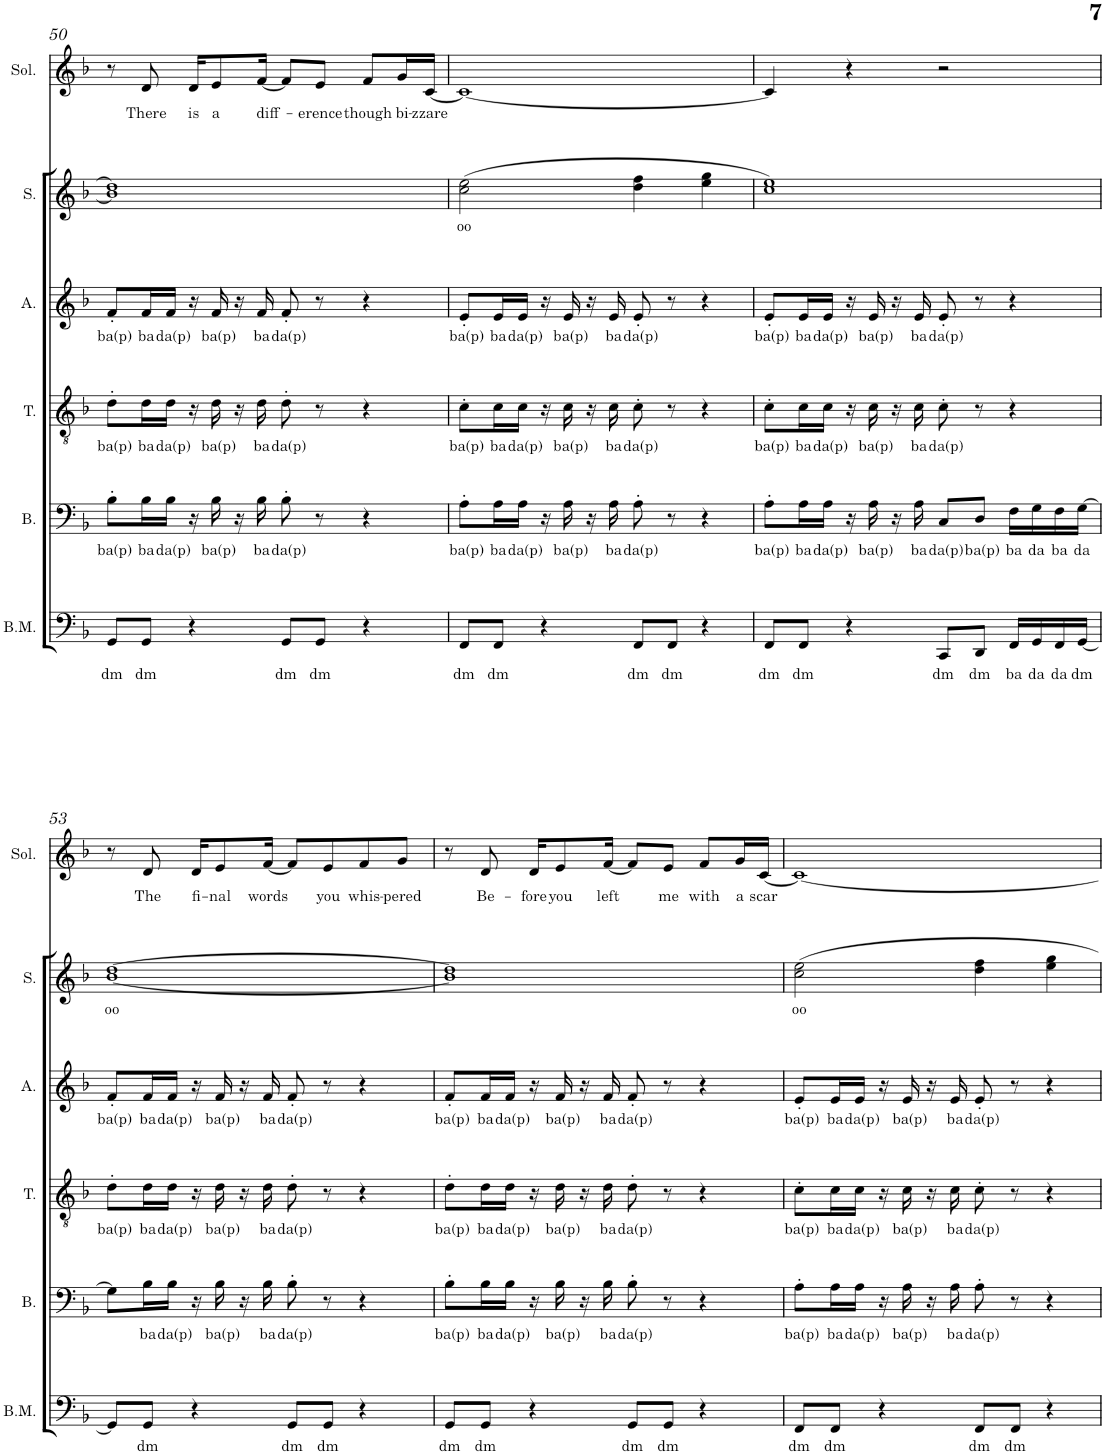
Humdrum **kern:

**kern	**text	**kern	**text	**kern	**text	**kern	**text	**kern	**text	**kern	**text
*part6	*part6	*part5	*part5	*part4	*part4	*part3	*part3	*part2	*part2	*part1	*part1
*staff6	*staff6	*staff5	*staff5	*staff4	*staff4	*staff3	*staff3	*staff2	*staff2	*staff1	*staff1
*I"Bass Mic	*	*I"Baritone/Bass	*	*I"Tenor	*	*I"Alto	*	*I"Soprano	*	*I"Solo	*
*I'B.M.	*	*I'B.	*	*I'T.	*	*I'A.	*	*I'S.	*	*I'Sol.	*
!!LO:PB:g=z
*clefF4	*	*clefF4	*	*clefGv2	*	*clefG2	*	*clefG2	*	*clefG2	*
*k[b-]	*	*k[b-]	*	*k[b-]	*	*k[b-]	*	*k[b-]	*	*k[b-]	*
*M4/4	*	*M4/4	*	*M4/4	*	*M4/4	*	*M4/4	*	*M4/4	*
=50	=50	=50	=50	=50	=50	=50	=50	=50	=50	=50	=50
!	!LO:LY:b	!	!LO:LY:b	!	!LO:LY:b	!	!LO:LY:b	!	!	!	!
8GG/L	dm	8B-'\L	ba(p)	8d'\L	ba(p)	8f'/L	ba(p)	1b-] 1dd]	.	8r	.
!	!LO:LY:b	!	!LO:LY:b	!	!LO:LY:b	!	!LO:LY:b	!	!	!	!LO:LY:b
8GG/J	dm	16B-\L	ba	16d\L	ba	16f/L	ba	.	.	8d/	There
!	!	!	!LO:LY:b	!	!LO:LY:b	!	!LO:LY:b	!	!	!	!
.	.	16B-\JJ	da(p)	16d\JJ	da(p)	16f/JJ	da(p)	.	.	.	.
!	!	!	!	!	!	!	!	!	!	!	!LO:LY:b
4r	.	16r	.	16r	.	16r	.	.	.	16d/KL	is
!	!	!	!LO:LY:b	!	!LO:LY:b	!	!LO:LY:b	!	!	!	!LO:LY:b
.	.	16B-\	ba(p)	16d\	ba(p)	16f/	ba(p)	.	.	8e/	a
.	.	16r	.	16r	.	16r	.	.	.	.	.
!	!	!	!LO:LY:b	!	!LO:LY:b	!	!LO:LY:b	!	!	!	!LO:LY:b
.	.	16B-\	ba	16d\	ba	16f/	ba	.	.	[16f/Jk	diff-
!	!LO:LY:b	!	!LO:LY:b	!	!LO:LY:b	!	!LO:LY:b	!	!	!	!
8GG/L	dm	8B-'\	da(p)	8d'\	da(p)	8f'/	da(p)	.	.	8f/L]	.
!	!LO:LY:b	!	!	!	!	!	!	!	!	!	!LO:LY:b
8GG/J	dm	8r	.	8r	.	8r	.	.	.	8e/J	-erence
!	!	!	!	!	!	!	!	!	!	!	!LO:LY:b
4r	.	4r	.	4r	.	4r	.	.	.	8f/L	though
!	!	!	!	!	!	!	!	!	!	!	!LO:LY:b
.	.	.	.	.	.	.	.	.	.	16g/L	bi-
!	!	!	!	!	!	!	!	!	!	!	!LO:LY:b
.	.	.	.	.	.	.	.	.	.	[16c/JJ	-zzare
=51	=51	=51	=51	=51	=51	=51	=51	=51	=51	=51	=51
!	!LO:LY:b	!	!LO:LY:b	!	!LO:LY:b	!	!LO:LY:b	!	!LO:LY:b	!	!
8FF/L	dm	8A'\L	ba(p)	8c'\L	ba(p)	8e'/L	ba(p)	(2cc\ 2ee\	oo	1c_	.
!	!LO:LY:b	!	!LO:LY:b	!	!LO:LY:b	!	!LO:LY:b	!	!	!	!
8FF/J	dm	16A\L	ba	16c\L	ba	16e/L	ba	.	.	.	.
!	!	!	!LO:LY:b	!	!LO:LY:b	!	!LO:LY:b	!	!	!	!
.	.	16A\JJ	da(p)	16c\JJ	da(p)	16e/JJ	da(p)	.	.	.	.
4r	.	16r	.	16r	.	16r	.	.	.	.	.
!	!	!	!LO:LY:b	!	!LO:LY:b	!	!LO:LY:b	!	!	!	!
.	.	16A\	ba(p)	16c\	ba(p)	16e/	ba(p)	.	.	.	.
.	.	16r	.	16r	.	16r	.	.	.	.	.
!	!	!	!LO:LY:b	!	!LO:LY:b	!	!LO:LY:b	!	!	!	!
.	.	16A\	ba	16c\	ba	16e/	ba	.	.	.	.
!	!LO:LY:b	!	!LO:LY:b	!	!LO:LY:b	!	!LO:LY:b	!	!	!	!
8FF/L	dm	8A'\	da(p)	8c'\	da(p)	8e'/	da(p)	4dd\ 4ff\	.	.	.
!	!LO:LY:b	!	!	!	!	!	!	!	!	!	!
8FF/J	dm	8r	.	8r	.	8r	.	.	.	.	.
4r	.	4r	.	4r	.	4r	.	4ee\ 4gg\	.	.	.
=52	=52	=52	=52	=52	=52	=52	=52	=52	=52	=52	=52
!	!LO:LY:b	!	!LO:LY:b	!	!LO:LY:b	!	!LO:LY:b	!	!	!	!
8FF/L	dm	8A'\L	ba(p)	8c'\L	ba(p)	8e'/L	ba(p)	1cc 1ee)	.	4c/]	.
!	!LO:LY:b	!	!LO:LY:b	!	!LO:LY:b	!	!LO:LY:b	!	!	!	!
8FF/J	dm	16A\L	ba	16c\L	ba	16e/L	ba	.	.	.	.
!	!	!	!LO:LY:b	!	!LO:LY:b	!	!LO:LY:b	!	!	!	!
.	.	16A\JJ	da(p)	16c\JJ	da(p)	16e/JJ	da(p)	.	.	.	.
4r	.	16r	.	16r	.	16r	.	.	.	4r	.
!	!	!	!LO:LY:b	!	!LO:LY:b	!	!LO:LY:b	!	!	!	!
.	.	16A\	ba(p)	16c\	ba(p)	16e/	ba(p)	.	.	.	.
.	.	16r	.	16r	.	16r	.	.	.	.	.
!	!	!	!LO:LY:b	!	!LO:LY:b	!	!LO:LY:b	!	!	!	!
.	.	16A\	ba	16c\	ba	16e/	ba	.	.	.	.
!	!LO:LY:b	!	!LO:LY:b	!	!LO:LY:b	!	!LO:LY:b	!	!	!	!
8CC/L	dm	8C/L	da(p)	8c'\	da(p)	8e'/	da(p)	.	.	2r	.
!	!LO:LY:b	!	!LO:LY:b	!	!	!	!	!	!	!	!
8DD/J	dm	8D/J	ba(p)	8r	.	8r	.	.	.	.	.
!	!LO:LY:b	!	!LO:LY:b	!	!	!	!	!	!	!	!
16FF/LL	ba	16F\LL	ba	4r	.	4r	.	.	.	.	.
!	!LO:LY:b	!	!LO:LY:b	!	!	!	!	!	!	!	!
16GG/	da	16G\	da	.	.	.	.	.	.	.	.
!	!LO:LY:b	!	!LO:LY:b	!	!	!	!	!	!	!	!
16FF/	da	16F\	ba	.	.	.	.	.	.	.	.
!	!LO:LY:b	!	!LO:LY:b	!	!	!	!	!	!	!	!
[16GG/JJ	dm	[16G\JJ	da	.	.	.	.	.	.	.	.
!!LO:LB:g=z
=53	=53	=53	=53	=53	=53	=53	=53	=53	=53	=53	=53
!	!	!	!	!	!LO:LY:b	!	!LO:LY:b	!	!LO:LY:b	!	!
8GG/L]	.	8G\L]	.	8d'\L	ba(p)	8f'/L	ba(p)	[1b- [1dd	oo	8r	.
!	!LO:LY:b	!	!LO:LY:b	!	!LO:LY:b	!	!LO:LY:b	!	!	!	!LO:LY:b
8GG/J	dm	16B-\L	ba	16d\L	ba	16f/L	ba	.	.	8d/	The
!	!	!	!LO:LY:b	!	!LO:LY:b	!	!LO:LY:b	!	!	!	!
.	.	16B-\JJ	da(p)	16d\JJ	da(p)	16f/JJ	da(p)	.	.	.	.
!	!	!	!	!	!	!	!	!	!	!	!LO:LY:b
4r	.	16r	.	16r	.	16r	.	.	.	16d/KL	fi-
!	!	!	!LO:LY:b	!	!LO:LY:b	!	!LO:LY:b	!	!	!	!LO:LY:b
.	.	16B-\	ba(p)	16d\	ba(p)	16f/	ba(p)	.	.	8e/	-nal
.	.	16r	.	16r	.	16r	.	.	.	.	.
!	!	!	!LO:LY:b	!	!LO:LY:b	!	!LO:LY:b	!	!	!	!LO:LY:b
.	.	16B-\	ba	16d\	ba	16f/	ba	.	.	[16f/Jk	words
!	!LO:LY:b	!	!LO:LY:b	!	!LO:LY:b	!	!LO:LY:b	!	!	!	!
8GG/L	dm	8B-'\	da(p)	8d'\	da(p)	8f'/	da(p)	.	.	8f/L]	.
!	!LO:LY:b	!	!	!	!	!	!	!	!	!	!LO:LY:b
8GG/J	dm	8r	.	8r	.	8r	.	.	.	8e/	you
!	!	!	!	!	!	!	!	!	!	!	!LO:LY:b
4r	.	4r	.	4r	.	4r	.	.	.	8f/	whis-
!	!	!	!	!	!	!	!	!	!	!	!LO:LY:b
.	.	.	.	.	.	.	.	.	.	8g/J	-pered
=54	=54	=54	=54	=54	=54	=54	=54	=54	=54	=54	=54
!	!LO:LY:b	!	!LO:LY:b	!	!LO:LY:b	!	!LO:LY:b	!	!	!	!
8GG/L	dm	8B-'\L	ba(p)	8d'\L	ba(p)	8f'/L	ba(p)	1b-] 1dd]	.	8r	.
!	!LO:LY:b	!	!LO:LY:b	!	!LO:LY:b	!	!LO:LY:b	!	!	!	!LO:LY:b
8GG/J	dm	16B-\L	ba	16d\L	ba	16f/L	ba	.	.	8d/	Be-
!	!	!	!LO:LY:b	!	!LO:LY:b	!	!LO:LY:b	!	!	!	!
.	.	16B-\JJ	da(p)	16d\JJ	da(p)	16f/JJ	da(p)	.	.	.	.
!	!	!	!	!	!	!	!	!	!	!	!LO:LY:b
4r	.	16r	.	16r	.	16r	.	.	.	16d/KL	-fore
!	!	!	!LO:LY:b	!	!LO:LY:b	!	!LO:LY:b	!	!	!	!LO:LY:b
.	.	16B-\	ba(p)	16d\	ba(p)	16f/	ba(p)	.	.	8e/	you
.	.	16r	.	16r	.	16r	.	.	.	.	.
!	!	!	!LO:LY:b	!	!LO:LY:b	!	!LO:LY:b	!	!	!	!LO:LY:b
.	.	16B-\	ba	16d\	ba	16f/	ba	.	.	[16f/Jk	left
!	!LO:LY:b	!	!LO:LY:b	!	!LO:LY:b	!	!LO:LY:b	!	!	!	!
8GG/L	dm	8B-'\	da(p)	8d'\	da(p)	8f'/	da(p)	.	.	8f/L]	.
!	!LO:LY:b	!	!	!	!	!	!	!	!	!	!LO:LY:b
8GG/J	dm	8r	.	8r	.	8r	.	.	.	8e/J	me
!	!	!	!	!	!	!	!	!	!	!	!LO:LY:b
4r	.	4r	.	4r	.	4r	.	.	.	8f/L	with
!	!	!	!	!	!	!	!	!	!	!	!LO:LY:b
.	.	.	.	.	.	.	.	.	.	16g/L	a
!	!	!	!	!	!	!	!	!	!	!	!LO:LY:b
.	.	.	.	.	.	.	.	.	.	[16c/JJ	scar
=55	=55	=55	=55	=55	=55	=55	=55	=55	=55	=55	=55
!	!LO:LY:b	!	!LO:LY:b	!	!LO:LY:b	!	!LO:LY:b	!	!LO:LY:b	!	!
8FF/L	dm	8A'\L	ba(p)	8c'\L	ba(p)	8e'/L	ba(p)	2cc\ 2ee\	oo	1c_	.
!	!LO:LY:b	!	!LO:LY:b	!	!LO:LY:b	!	!LO:LY:b	!	!	!	!
8FF/J	dm	16A\L	ba	16c\L	ba	16e/L	ba	.	.	.	.
!	!	!	!LO:LY:b	!	!LO:LY:b	!	!LO:LY:b	!	!	!	!
.	.	16A\JJ	da(p)	16c\JJ	da(p)	16e/JJ	da(p)	.	.	.	.
4r	.	16r	.	16r	.	16r	.	.	.	.	.
!	!	!	!LO:LY:b	!	!LO:LY:b	!	!LO:LY:b	!	!	!	!
.	.	16A\	ba(p)	16c\	ba(p)	16e/	ba(p)	.	.	.	.
.	.	16r	.	16r	.	16r	.	.	.	.	.
!	!	!	!LO:LY:b	!	!LO:LY:b	!	!LO:LY:b	!	!	!	!
.	.	16A\	ba	16c\	ba	16e/	ba	.	.	.	.
!	!LO:LY:b	!	!LO:LY:b	!	!LO:LY:b	!	!LO:LY:b	!	!	!	!
8FF/L	dm	8A'\	da(p)	8c'\	da(p)	8e'/	da(p)	4dd\ 4ff\	.	.	.
!	!LO:LY:b	!	!	!	!	!	!	!	!	!	!
8FF/J	dm	8r	.	8r	.	8r	.	.	.	.	.
4r	.	4r	.	4r	.	4r	.	4ee\ 4gg\	.	.	.
=	=	=	=	=	=	=	=	=	=	=	=
*-	*-	*-	*-	*-	*-	*-	*-	*-	*-	*-	*-
